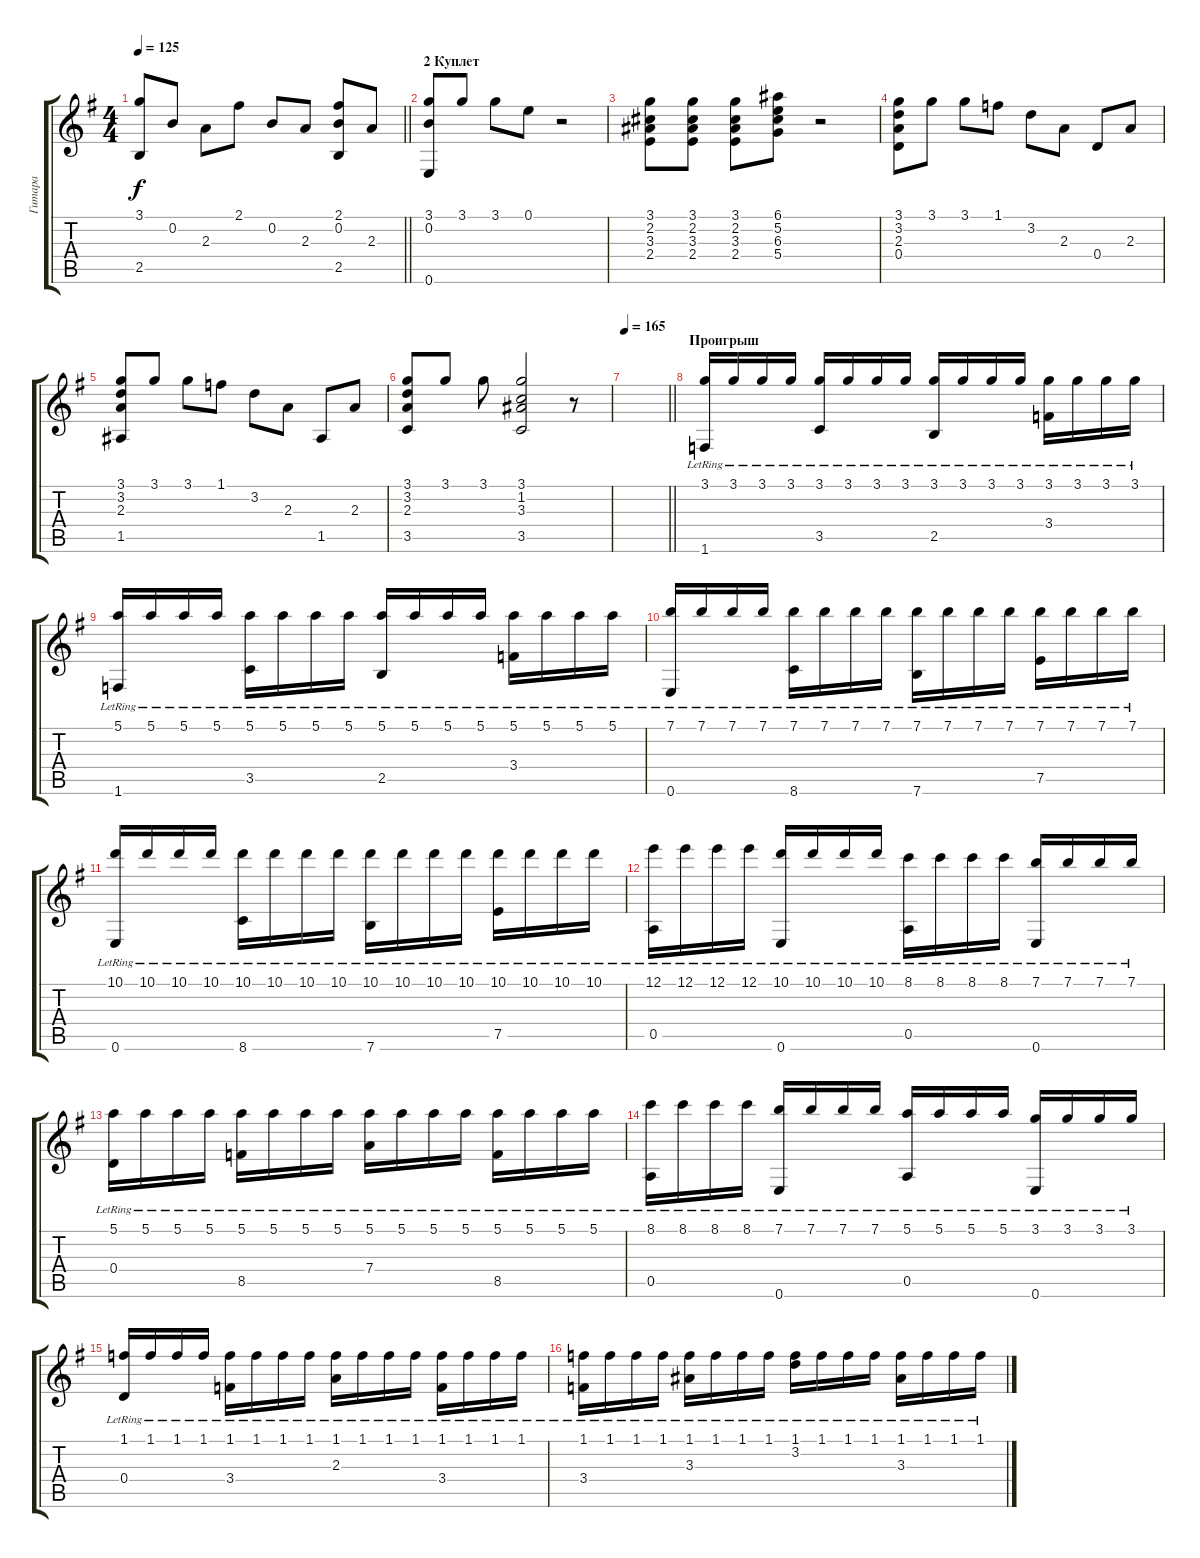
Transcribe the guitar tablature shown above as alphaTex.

\track ("Гитара" "Гитара") {instrument acousticguitarsteel}
\staff {score tabs}
\tuning (E4 B3 G3 D3 A2 E2) {hide}
\ts (4 4)
\tempo 125
\clef g2
\barLineRight lightlight
\ks eminor
(3.1 2.5).8{dy f} 0.2.8 2.3.8 2.1.8 0.2.8 2.3.8 (2.1 0.2 2.5).8 2.3.8 |
\section ("" "2 Куплет")
(3.1 0.2 0.6).8 3.1.8 3.1.8 0.1.8 r.2 |
(3.1 2.2 3.3 2.4).8 (3.1 2.2 3.3 2.4).8 (3.1 2.2 3.3 2.4).8 (6.1 5.2 6.3 5.4).8 r.2 |
(3.1 3.2 2.3 0.4).8 3.1.8 3.1.8 1.1.8 3.2.8 2.3.8 0.4.8 2.3.8 |
(3.1 3.2 2.3 1.5).8 3.1.8 3.1.8 1.1.8 3.2.8 2.3.8 1.5.8 2.3.8 |
(3.1 3.2 2.3 3.5).8 3.1.8 3.1.8 (3.1 1.2 3.3 3.5).2 r.8 |
\tempo 165
\barLineRight lightlight
|
\section ("" "Проигрыш")
(3.1{lr} 1.6{lr}).16 3.1{lr}.16 3.1{lr}.16 3.1{lr}.16 (3.1{lr} 3.5{lr}).16 3.1{lr}.16 3.1{lr}.16 3.1{lr}.16 (3.1{lr} 2.5{lr}).16 3.1{lr}.16 3.1{lr}.16 3.1{lr}.16 (3.1{lr} 3.4{lr}).16 3.1{lr}.16 3.1{lr}.16 3.1{lr}.16 |
(5.1{lr} 1.6{lr}).16 5.1{lr}.16 5.1{lr}.16 5.1{lr}.16 (5.1{lr} 3.5{lr}).16 5.1{lr}.16 5.1{lr}.16 5.1{lr}.16 (5.1{lr} 2.5{lr}).16 5.1{lr}.16 5.1{lr}.16 5.1{lr}.16 (5.1{lr} 3.4{lr}).16 5.1{lr}.16 5.1{lr}.16 5.1{lr}.16 |
(7.1{lr} 0.6{lr}).16 7.1{lr}.16 7.1{lr}.16 7.1{lr}.16 (7.1{lr} 8.6{lr}).16 7.1{lr}.16 7.1{lr}.16 7.1{lr}.16 (7.1{lr} 7.6{lr}).16 7.1{lr}.16 7.1{lr}.16 7.1{lr}.16 (7.1{lr} 7.5{lr}).16 7.1{lr}.16 7.1{lr}.16 7.1{lr}.16 |
(10.1{lr} 0.6{lr}).16 10.1{lr}.16 10.1{lr}.16 10.1{lr}.16 (10.1{lr} 8.6{lr}).16 10.1{lr}.16 10.1{lr}.16 10.1{lr}.16 (10.1{lr} 7.6{lr}).16 10.1{lr}.16 10.1{lr}.16 10.1{lr}.16 (10.1{lr} 7.5{lr}).16 10.1{lr}.16 10.1{lr}.16 10.1{lr}.16 |
(12.1{lr} 0.5{lr}).16 12.1{lr}.16 12.1{lr}.16 12.1{lr}.16 (10.1{lr} 0.6{lr}).16 10.1{lr}.16 10.1{lr}.16 10.1{lr}.16 (8.1{lr} 0.5{lr}).16 8.1{lr}.16 8.1{lr}.16 8.1{lr}.16 (7.1{lr} 0.6{lr}).16 7.1{lr}.16 7.1{lr}.16 7.1{lr}.16 |
(5.1{lr} 0.4{lr}).16 5.1{lr}.16 5.1{lr}.16 5.1{lr}.16 (5.1{lr} 8.5{lr}).16 5.1{lr}.16 5.1{lr}.16 5.1{lr}.16 (5.1{lr} 7.4{lr}).16 5.1{lr}.16 5.1{lr}.16 5.1{lr}.16 (5.1{lr} 8.5{lr}).16 5.1{lr}.16 5.1{lr}.16 5.1{lr}.16 |
(8.1{lr} 0.5{lr}).16 8.1{lr}.16 8.1{lr}.16 8.1{lr}.16 (7.1{lr} 0.6{lr}).16 7.1{lr}.16 7.1{lr}.16 7.1{lr}.16 (5.1{lr} 0.5{lr}).16 5.1{lr}.16 5.1{lr}.16 5.1{lr}.16 (3.1{lr} 0.6{lr}).16 3.1{lr}.16 3.1{lr}.16 3.1{lr}.16 |
(1.1{lr} 0.4{lr}).16 1.1{lr}.16 1.1{lr}.16 1.1{lr}.16 (1.1{lr} 3.4{lr}).16 1.1{lr}.16 1.1{lr}.16 1.1{lr}.16 (1.1{lr} 2.3{lr}).16 1.1{lr}.16 1.1{lr}.16 1.1{lr}.16 (1.1{lr} 3.4{lr}).16 1.1{lr}.16 1.1{lr}.16 1.1{lr}.16 |
(1.1{lr} 3.4{lr}).16 1.1{lr}.16 1.1{lr}.16 1.1{lr}.16 (1.1{lr} 3.3{lr}).16 1.1{lr}.16 1.1{lr}.16 1.1{lr}.16 (1.1{lr} 3.2{lr}).16 1.1{lr}.16 1.1{lr}.16 1.1{lr}.16 (1.1{lr} 3.3{lr}).16 1.1{lr}.16 1.1{lr}.16 1.1{lr}.16
